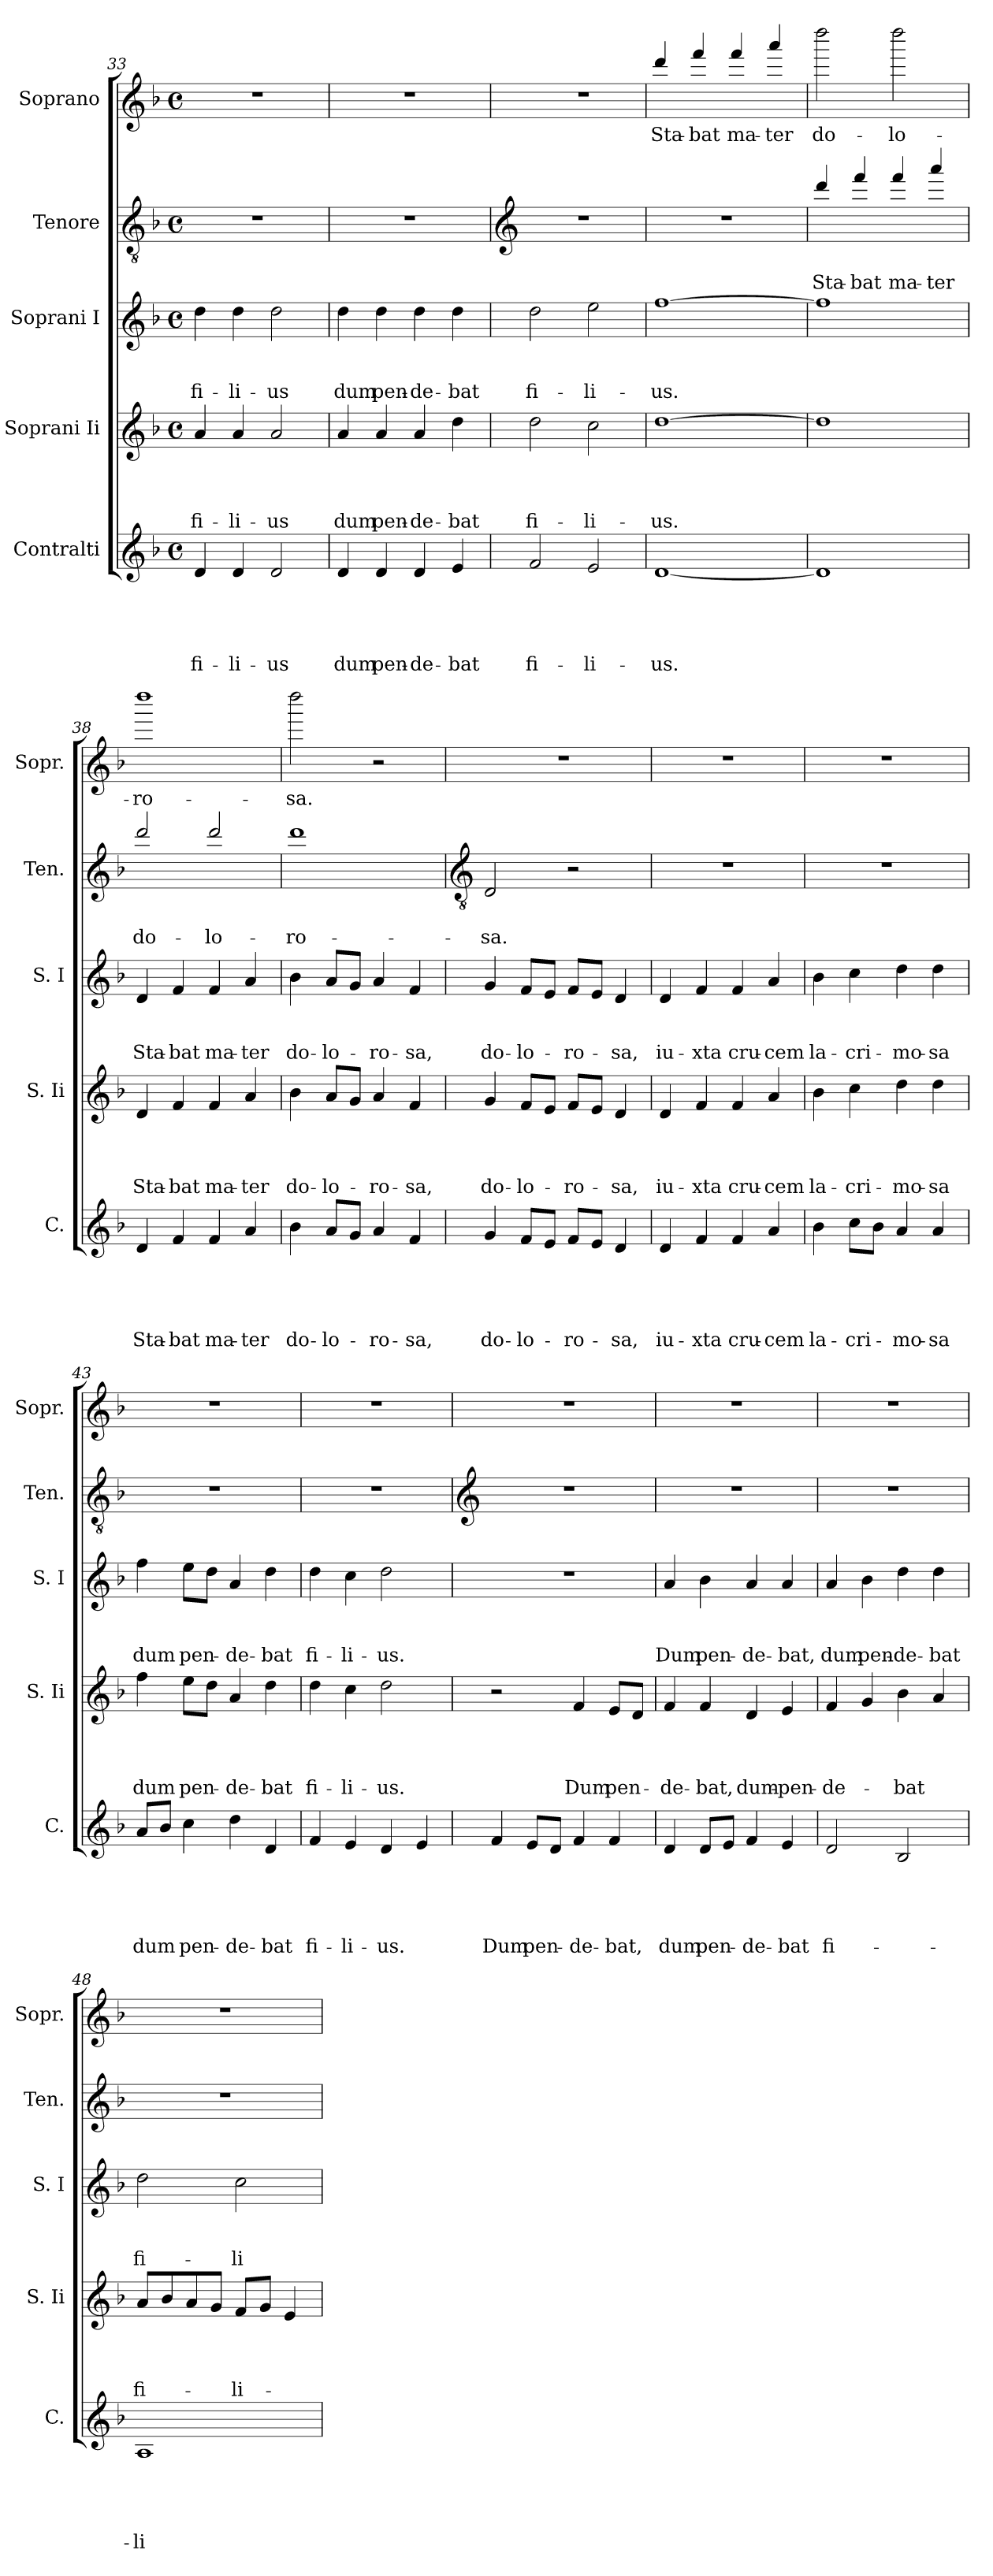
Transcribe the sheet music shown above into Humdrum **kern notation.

**kern	**text	**text	**text	**text	**text	**kern	**text	**text	**text	**text	**kern	**text	**text	**text	**kern	**text	**text	**kern	**text
*part5	*part5	*part5	*part5	*part5	*part5	*part4	*part4	*part4	*part4	*part4	*part3	*part3	*part3	*part3	*part2	*part2	*part2	*part1	*part1
*staff5	*staff5	*staff5	*staff5	*staff5	*staff5	*staff4	*staff4	*staff4	*staff4	*staff4	*staff3	*staff3	*staff3	*staff3	*staff2	*staff2	*staff2	*staff1	*staff1
*I"Contralti	*	*	*	*	*	*I"Soprani Ii	*	*	*	*	*I"Soprani I	*	*	*	*I"Tenore	*	*	*I"Soprano	*
*I'C.	*	*	*	*	*	*I'S. Ii	*	*	*	*	*I'S. I	*	*	*	*I'Ten.	*	*	*I'Sopr.	*
*clefG2	*	*	*	*	*	*clefG2	*	*	*	*	*clefG2	*	*	*	*clefGv2	*	*	*clefG2	*
*k[b-]	*	*	*	*	*	*k[b-]	*	*	*	*	*k[b-]	*	*	*	*k[b-]	*	*	*k[b-]	*
*F:	*	*	*	*	*	*F:	*	*	*	*	*F:	*	*	*	*F:	*	*	*F:	*
*M4/4	*	*	*	*	*	*M4/4	*	*	*	*	*M4/4	*	*	*	*M4/4	*	*	*M4/4	*
*met(c)	*	*	*	*	*	*met(c)	*	*	*	*	*met(c)	*	*	*	*met(c)	*	*	*met(c)	*
=33	=33	=33	=33	=33	=33	=33	=33	=33	=33	=33	=33	=33	=33	=33	=33	=33	=33	=33	=33
!	!	!	!	!	!LO:LY:b	!	!	!	!	!LO:LY:b	!	!	!	!LO:LY:b	!	!	!	!	!
4d/	.	.	.	.	fi-	4a/	.	.	.	fi-	4dd\	.	.	fi-	1r	.	.	1r	.
!	!	!	!	!	!LO:LY:b	!	!	!	!	!LO:LY:b	!	!	!	!LO:LY:b	!	!	!	!	!
4d/	.	.	.	.	-li-	4a/	.	.	.	-li-	4dd\	.	.	-li-	.	.	.	.	.
!	!	!	!	!	!LO:LY:b	!	!	!	!	!LO:LY:b	!	!	!	!LO:LY:b	!	!	!	!	!
2d/	.	.	.	.	-us	2a/	.	.	.	-us	2dd\	.	.	-us	.	.	.	.	.
=34	=34	=34	=34	=34	=34	=34	=34	=34	=34	=34	=34	=34	=34	=34	=34	=34	=34	=34	=34
!	!	!	!	!	!LO:LY:b	!	!	!	!	!LO:LY:b	!	!	!	!LO:LY:b	!	!	!	!	!
4d/	.	.	.	.	dum	4a/	.	.	.	dum	4dd\	.	.	dum	1r	.	.	1r	.
!	!	!	!	!	!LO:LY:b	!	!	!	!	!LO:LY:b	!	!	!	!LO:LY:b	!	!	!	!	!
4d/	.	.	.	.	pen-	4a/	.	.	.	pen-	4dd\	.	.	pen-	.	.	.	.	.
!	!	!	!	!	!LO:LY:b	!	!	!	!	!LO:LY:b	!	!	!	!LO:LY:b	!	!	!	!	!
4d/	.	.	.	.	-de-	4a/	.	.	.	-de-	4dd\	.	.	-de-	.	.	.	.	.
!	!	!	!	!	!LO:LY:b	!	!	!	!	!LO:LY:b	!	!	!	!LO:LY:b	!	!	!	!	!
4e/	.	.	.	.	-bat	4dd\	.	.	.	-bat	4dd\	.	.	-bat	.	.	.	.	.
!!LO:LB:g=z
=35	=35	=35	=35	=35	=35	=35	=35	=35	=35	=35	=35	=35	=35	=35	=35	=35	=35	=35	=35
*	*	*	*	*	*	*	*	*	*	*	*	*	*	*	*clefG2	*	*	*	*
!	!	!	!	!	!LO:LY:b	!	!	!	!	!LO:LY:b	!	!	!	!LO:LY:b	!	!	!	!	!
2f/	.	.	.	.	fi-	2dd\	.	.	.	fi-	2dd\	.	.	fi-	1r	.	.	1r	.
!	!	!	!	!	!LO:LY:b	!	!	!	!	!LO:LY:b	!	!	!	!LO:LY:b	!	!	!	!	!
2e/	.	.	.	.	-li-	2cc\	.	.	.	-li-	2ee\	.	.	-li-	.	.	.	.	.
=36	=36	=36	=36	=36	=36	=36	=36	=36	=36	=36	=36	=36	=36	=36	=36	=36	=36	=36	=36
!	!	!	!	!	!LO:LY:b	!	!	!	!	!LO:LY:b	!	!	!	!LO:LY:b	!	!	!	!	!LO:LY:b
[<1d	.	.	.	.	-us.	[>1dd	.	.	.	-us.	[>1ff	.	.	-us.	1r	.	.	4ddd/	Sta-
!	!	!	!	!	!	!	!	!	!	!	!	!	!	!	!	!	!	!	!LO:LY:b
.	.	.	.	.	.	.	.	.	.	.	.	.	.	.	.	.	.	4fff/	-bat
!	!	!	!	!	!	!	!	!	!	!	!	!	!	!	!	!	!	!	!LO:LY:b
.	.	.	.	.	.	.	.	.	.	.	.	.	.	.	.	.	.	4fff/	ma-
!	!	!	!	!	!	!	!	!	!	!	!	!	!	!	!	!	!	!	!LO:LY:b
.	.	.	.	.	.	.	.	.	.	.	.	.	.	.	.	.	.	4aaa/	-ter
=37	=37	=37	=37	=37	=37	=37	=37	=37	=37	=37	=37	=37	=37	=37	=37	=37	=37	=37	=37
!	!	!	!	!	!	!	!	!	!	!	!	!	!	!	!	!	!LO:LY:b	!	!LO:LY:b
1d]	.	.	.	.	.	1dd]	.	.	.	.	1ff]	.	.	.	4ddd/	.	Sta-	2dddd\	do-
!	!	!	!	!	!	!	!	!	!	!	!	!	!	!	!	!	!LO:LY:b	!	!
.	.	.	.	.	.	.	.	.	.	.	.	.	.	.	4fff/	.	-bat	.	.
!	!	!	!	!	!	!	!	!	!	!	!	!	!	!	!	!	!LO:LY:b	!	!LO:LY:b
.	.	.	.	.	.	.	.	.	.	.	.	.	.	.	4fff/	.	ma-	2dddd\	-lo-
!	!	!	!	!	!	!	!	!	!	!	!	!	!	!	!	!	!LO:LY:b	!	!
.	.	.	.	.	.	.	.	.	.	.	.	.	.	.	4aaa/	.	-ter	.	.
=38	=38	=38	=38	=38	=38	=38	=38	=38	=38	=38	=38	=38	=38	=38	=38	=38	=38	=38	=38
!	!	!	!	!	!LO:LY:b	!	!	!	!	!LO:LY:b	!	!	!	!LO:LY:b	!	!	!LO:LY:b	!	!LO:LY:b
4d/	.	.	.	.	Sta-	4d/	.	.	.	Sta-	4d/	.	.	Sta-	2ddd/	.	do-	1dddd	-ro-
!	!	!	!	!	!LO:LY:b	!	!	!	!	!LO:LY:b	!	!	!	!LO:LY:b	!	!	!	!	!
4f/	.	.	.	.	-bat	4f/	.	.	.	-bat	4f/	.	.	-bat	.	.	.	.	.
!	!	!	!	!	!LO:LY:b	!	!	!	!	!LO:LY:b	!	!	!	!LO:LY:b	!	!	!LO:LY:b	!	!
4f/	.	.	.	.	ma-	4f/	.	.	.	ma-	4f/	.	.	ma-	2ddd/	.	-lo-	.	.
!	!	!	!	!	!LO:LY:b	!	!	!	!	!LO:LY:b	!	!	!	!LO:LY:b	!	!	!	!	!
4a/	.	.	.	.	-ter	4a/	.	.	.	-ter	4a/	.	.	-ter	.	.	.	.	.
=39	=39	=39	=39	=39	=39	=39	=39	=39	=39	=39	=39	=39	=39	=39	=39	=39	=39	=39	=39
!	!	!	!	!	!LO:LY:b	!	!	!	!	!LO:LY:b	!	!	!	!LO:LY:b	!	!	!LO:LY:b	!	!LO:LY:b
4b-\	.	.	.	.	do-	4b-\	.	.	.	do-	4b-\	.	.	do-	1ddd	.	-ro-	2dddd\	-sa.
!	!	!	!	!	!LO:LY:b	!	!	!	!	!LO:LY:b	!	!	!	!LO:LY:b	!	!	!	!	!
8a/L	.	.	.	.	-lo-	8a/L	.	.	.	-lo-	8a/L	.	.	-lo-	.	.	.	.	.
8g/J	.	.	.	.	.	8g/J	.	.	.	.	8g/J	.	.	.	.	.	.	.	.
!	!	!	!	!	!LO:LY:b	!	!	!	!	!LO:LY:b	!	!	!	!LO:LY:b	!	!	!	!	!
4a/	.	.	.	.	-ro-	4a/	.	.	.	-ro-	4a/	.	.	-ro-	.	.	.	2r	.
!	!	!	!	!	!LO:LY:b	!	!	!	!	!LO:LY:b	!	!	!	!LO:LY:b	!	!	!	!	!
4f/	.	.	.	.	-sa,	4f/	.	.	.	-sa,	4f/	.	.	-sa,	.	.	.	.	.
!!LO:PB:g=z
=40	=40	=40	=40	=40	=40	=40	=40	=40	=40	=40	=40	=40	=40	=40	=40	=40	=40	=40	=40
*	*	*	*	*	*	*	*	*	*	*	*	*	*	*	*clefGv2	*	*	*	*
!	!	!	!	!	!LO:LY:b	!	!	!	!	!LO:LY:b	!	!	!	!LO:LY:b	!	!	!LO:LY:b	!	!
4g/	.	.	.	.	do-	4g/	.	.	.	do-	4g/	.	.	do-	2D/	.	-sa.	1r	.
!	!	!	!	!	!LO:LY:b	!	!	!	!	!LO:LY:b	!	!	!	!LO:LY:b	!	!	!	!	!
8f/L	.	.	.	.	-lo-	8f/L	.	.	.	-lo-	8f/L	.	.	-lo-	.	.	.	.	.
8e/J	.	.	.	.	.	8e/J	.	.	.	.	8e/J	.	.	.	.	.	.	.	.
!	!	!	!	!	!LO:LY:b	!	!	!	!	!LO:LY:b	!	!	!	!LO:LY:b	!	!	!	!	!
8f/L	.	.	.	.	-ro-	8f/L	.	.	.	-ro-	8f/L	.	.	-ro-	2r	.	.	.	.
8e/J	.	.	.	.	.	8e/J	.	.	.	.	8e/J	.	.	.	.	.	.	.	.
!	!	!	!	!	!LO:LY:b	!	!	!	!	!LO:LY:b	!	!	!	!LO:LY:b	!	!	!	!	!
4d/	.	.	.	.	-sa,	4d/	.	.	.	-sa,	4d/	.	.	-sa,	.	.	.	.	.
=41	=41	=41	=41	=41	=41	=41	=41	=41	=41	=41	=41	=41	=41	=41	=41	=41	=41	=41	=41
!	!	!	!	!	!LO:LY:b	!	!	!	!	!LO:LY:b	!	!	!	!LO:LY:b	!	!	!	!	!
4d/	.	.	.	.	iu-	4d/	.	.	.	iu-	4d/	.	.	iu-	1r	.	.	1r	.
!	!	!	!	!	!LO:LY:b	!	!	!	!	!LO:LY:b	!	!	!	!LO:LY:b	!	!	!	!	!
4f/	.	.	.	.	-xta	4f/	.	.	.	-xta	4f/	.	.	-xta	.	.	.	.	.
!	!	!	!	!	!LO:LY:b	!	!	!	!	!LO:LY:b	!	!	!	!LO:LY:b	!	!	!	!	!
4f/	.	.	.	.	cru-	4f/	.	.	.	cru-	4f/	.	.	cru-	.	.	.	.	.
!	!	!	!	!	!LO:LY:b:rj	!	!	!	!	!LO:LY:b:rj	!	!	!	!LO:LY:b:rj	!	!	!	!	!
4a/	.	.	.	.	-cem	4a/	.	.	.	-cem	4a/	.	.	-cem	.	.	.	.	.
=42	=42	=42	=42	=42	=42	=42	=42	=42	=42	=42	=42	=42	=42	=42	=42	=42	=42	=42	=42
!	!	!	!	!	!LO:LY:b	!	!	!	!	!LO:LY:b	!	!	!	!LO:LY:b	!	!	!	!	!
4b-\	.	.	.	.	la-	4b-\	.	.	.	la-	4b-\	.	.	la-	1r	.	.	1r	.
!	!	!	!	!	!LO:LY:b	!	!	!	!	!LO:LY:b	!	!	!	!LO:LY:b	!	!	!	!	!
8cc\L	.	.	.	.	-cri-	4cc\	.	.	.	-cri-	4cc\	.	.	-cri-	.	.	.	.	.
8b-\J	.	.	.	.	.	.	.	.	.	.	.	.	.	.	.	.	.	.	.
!	!	!	!	!	!LO:LY:b	!	!	!	!	!LO:LY:b	!	!	!	!LO:LY:b	!	!	!	!	!
4a/	.	.	.	.	-mo-	4dd\	.	.	.	-mo-	4dd\	.	.	-mo-	.	.	.	.	.
!	!	!	!	!	!LO:LY:b	!	!	!	!	!LO:LY:b	!	!	!	!LO:LY:b	!	!	!	!	!
4a/	.	.	.	.	-sa	4dd\	.	.	.	-sa	4dd\	.	.	-sa	.	.	.	.	.
=43	=43	=43	=43	=43	=43	=43	=43	=43	=43	=43	=43	=43	=43	=43	=43	=43	=43	=43	=43
!	!	!	!	!	!LO:LY:b	!	!	!	!	!LO:LY:b	!	!	!	!LO:LY:b	!	!	!	!	!
8a/L	.	.	.	.	dum	4ff\	.	.	.	dum	4ff\	.	.	dum	1r	.	.	1r	.
8b-/J	.	.	.	.	.	.	.	.	.	.	.	.	.	.	.	.	.	.	.
!	!	!	!	!	!LO:LY:b	!	!	!	!	!LO:LY:b	!	!	!	!LO:LY:b	!	!	!	!	!
4cc\	.	.	.	.	pen-	8ee\L	.	.	.	pen-	8ee\L	.	.	pen-	.	.	.	.	.
.	.	.	.	.	.	8dd\J	.	.	.	.	8dd\J	.	.	.	.	.	.	.	.
!	!	!	!	!	!LO:LY:b	!	!	!	!	!LO:LY:b	!	!	!	!LO:LY:b	!	!	!	!	!
4dd\	.	.	.	.	-de-	4a/	.	.	.	-de-	4a/	.	.	-de-	.	.	.	.	.
!	!	!	!	!	!LO:LY:b	!	!	!	!	!LO:LY:b	!	!	!	!LO:LY:b	!	!	!	!	!
4d/	.	.	.	.	-bat	4dd\	.	.	.	-bat	4dd\	.	.	-bat	.	.	.	.	.
=44	=44	=44	=44	=44	=44	=44	=44	=44	=44	=44	=44	=44	=44	=44	=44	=44	=44	=44	=44
!	!	!	!	!	!LO:LY:b	!	!	!	!	!LO:LY:b	!	!	!	!LO:LY:b	!	!	!	!	!
4f/	.	.	.	.	fi-	4dd\	.	.	.	fi-	4dd\	.	.	fi-	1r	.	.	1r	.
!	!	!	!	!	!LO:LY:b	!	!	!	!	!LO:LY:b	!	!	!	!LO:LY:b	!	!	!	!	!
4e/	.	.	.	.	-li-	4cc\	.	.	.	-li-	4cc\	.	.	-li-	.	.	.	.	.
!	!	!	!	!	!LO:LY:b	!	!	!	!	!LO:LY:b	!	!	!	!LO:LY:b	!	!	!	!	!
4d/	.	.	.	.	-us.	2dd\	.	.	.	-us.	2dd\	.	.	-us.	.	.	.	.	.
4e/	.	.	.	.	.	.	.	.	.	.	.	.	.	.	.	.	.	.	.
!!LO:LB:g=z
=45	=45	=45	=45	=45	=45	=45	=45	=45	=45	=45	=45	=45	=45	=45	=45	=45	=45	=45	=45
*	*	*	*	*	*	*	*	*	*	*	*	*	*	*	*clefG2	*	*	*	*
!	!	!	!	!	!LO:LY:b	!	!	!	!	!	!	!	!	!	!	!	!	!	!
4f/	.	.	.	.	Dum	2r	.	.	.	.	1r	.	.	.	1r	.	.	1r	.
!	!	!	!	!	!LO:LY:b	!	!	!	!	!	!	!	!	!	!	!	!	!	!
8e/L	.	.	.	.	pen-	.	.	.	.	.	.	.	.	.	.	.	.	.	.
8d/J	.	.	.	.	.	.	.	.	.	.	.	.	.	.	.	.	.	.	.
!	!	!	!	!	!LO:LY:b	!	!	!	!	!LO:LY:b	!	!	!	!	!	!	!	!	!
4f/	.	.	.	.	-de-	4f/	.	.	.	Dum	.	.	.	.	.	.	.	.	.
!	!	!	!	!	!LO:LY:b	!	!	!	!	!LO:LY:b	!	!	!	!	!	!	!	!	!
4f/	.	.	.	.	-bat,	8e/L	.	.	.	pen-	.	.	.	.	.	.	.	.	.
.	.	.	.	.	.	8d/J	.	.	.	.	.	.	.	.	.	.	.	.	.
=46	=46	=46	=46	=46	=46	=46	=46	=46	=46	=46	=46	=46	=46	=46	=46	=46	=46	=46	=46
!	!	!	!	!	!LO:LY:b	!	!	!	!	!LO:LY:b	!	!	!	!LO:LY:b	!	!	!	!	!
4d/	.	.	.	.	dum	4f/	.	.	.	-de-	4a/	.	.	Dum	1r	.	.	1r	.
!	!	!	!	!	!LO:LY:b	!	!	!	!	!LO:LY:b	!	!	!	!LO:LY:b	!	!	!	!	!
8d/L	.	.	.	.	pen-	4f/	.	.	.	-bat,	4b-\	.	.	pen-	.	.	.	.	.
8e/J	.	.	.	.	.	.	.	.	.	.	.	.	.	.	.	.	.	.	.
!	!	!	!	!	!LO:LY:b	!	!	!	!	!LO:LY:b	!	!	!	!LO:LY:b	!	!	!	!	!
4f/	.	.	.	.	-de-	4d/	.	.	.	dum-	4a/	.	.	-de-	.	.	.	.	.
!	!	!	!	!	!LO:LY:b	!	!	!	!	!LO:LY:b:rj	!	!	!	!LO:LY:b	!	!	!	!	!
4e/	.	.	.	.	-bat	4e/	.	.	.	-pen-	4a/	.	.	-bat,	.	.	.	.	.
=47	=47	=47	=47	=47	=47	=47	=47	=47	=47	=47	=47	=47	=47	=47	=47	=47	=47	=47	=47
!	!	!	!	!	!LO:LY:b	!	!	!	!	!LO:LY:b	!	!	!	!LO:LY:b	!	!	!	!	!
2d/	.	.	.	.	fi-	4f/	.	.	.	-de-	4a/	.	.	dum	1r	.	.	1r	.
!	!	!	!	!	!	!	!	!	!	!	!	!	!	!LO:LY:b	!	!	!	!	!
.	.	.	.	.	.	4g/	.	.	.	.	4b-\	.	.	pen-	.	.	.	.	.
!	!	!	!	!	!	!	!	!	!	!LO:LY:b	!	!	!	!LO:LY:b	!	!	!	!	!
2B-/	.	.	.	.	.	4b-\	.	.	.	-bat	4dd\	.	.	-de-	.	.	.	.	.
!	!	!	!	!	!	!	!	!	!	!	!	!	!	!LO:LY:b	!	!	!	!	!
.	.	.	.	.	.	4a/	.	.	.	.	4dd\	.	.	-bat	.	.	.	.	.
=48	=48	=48	=48	=48	=48	=48	=48	=48	=48	=48	=48	=48	=48	=48	=48	=48	=48	=48	=48
!	!	!	!	!	!LO:LY:b	!	!	!	!	!LO:LY:b	!	!	!	!LO:LY:b	!	!	!	!	!
1A	.	.	.	.	-li-	8a/L	.	.	.	fi-	2dd\	.	.	fi-	1r	.	.	1r	.
.	.	.	.	.	.	8b-/	.	.	.	.	.	.	.	.	.	.	.	.	.
.	.	.	.	.	.	8a/	.	.	.	.	.	.	.	.	.	.	.	.	.
.	.	.	.	.	.	8g/J	.	.	.	.	.	.	.	.	.	.	.	.	.
!	!	!	!	!	!	!	!	!	!	!LO:LY:b	!	!	!	!LO:LY:b	!	!	!	!	!
.	.	.	.	.	.	8f/L	.	.	.	-li-	2cc\	.	.	-li-	.	.	.	.	.
.	.	.	.	.	.	8g/J	.	.	.	.	.	.	.	.	.	.	.	.	.
.	.	.	.	.	.	4e/	.	.	.	.	.	.	.	.	.	.	.	.	.
=	=	=	=	=	=	=	=	=	=	=	=	=	=	=	=	=	=	=	=
*-	*-	*-	*-	*-	*-	*-	*-	*-	*-	*-	*-	*-	*-	*-	*-	*-	*-	*-	*-
